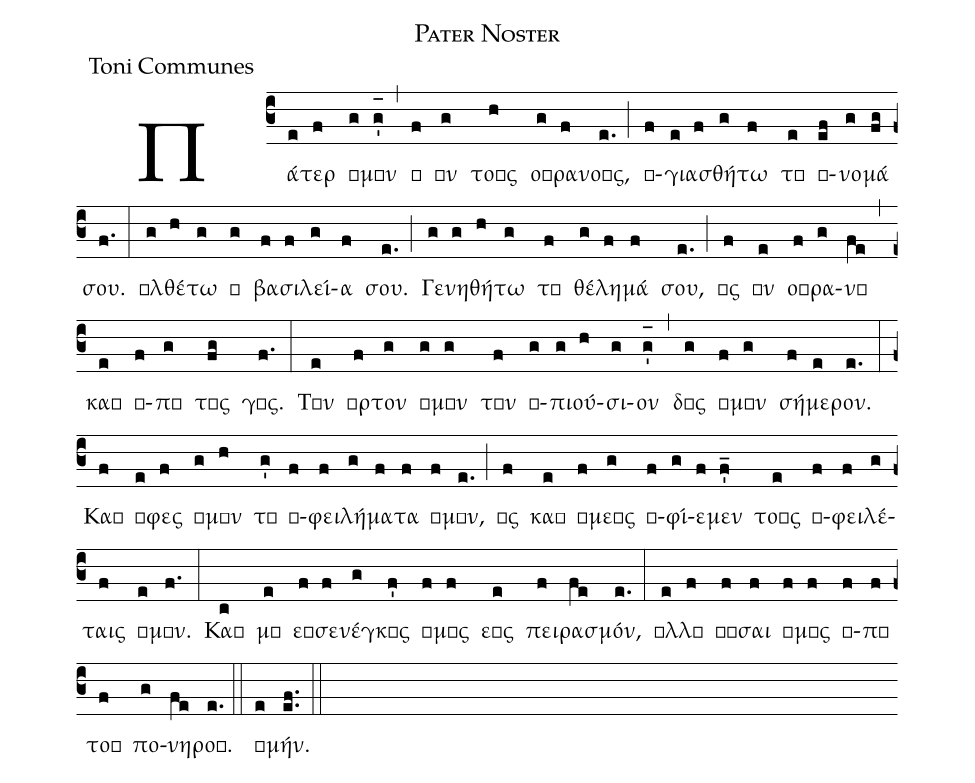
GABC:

name:Pater Noster;
office-part:Toni Communes;
%%
(c3)Πά(e)τερ(f) ἡ(g)μῶν(g'_[oh:h]) (,) ὁ(f) ἐν(g) τοῖς(h) οὐ(g)ρα(f)νοῖς,(e.) (;) ἁ(f)γι(e)ασ(f)θή(g)τω(f) τὸ(e) ὄ(ef)νο(g)μά(fg) σου.(f.) (:) Ἐλ(g)θέ(h)τω(g) ἡ(g) βα(f)σι(f)λεί(g)α(f) σου.(e.) (;) Γε(g)νη(g)θή(h)τω(g) τὸ(f) θέ(g)λη(f)μά(f) σου,(e.) (;) ὡς(f) ἐν(e) οὐ(f)ρα(g)νῷ(fe) (,) καὶ(e) ἐ(f)πὶ(g) τῆς(fg) γῆς.(f.) (:) Τὸν(e) ἄρ(f)τον(g) ἡ(g)μῶν(g) τὸν(f) ἐ(g)πι(g)ού(h)σι(g)ον(g'_[oh:h]) (,) δὸς(g) ἡ(f)μῖν(g) σή(f)με(e)ρον.(e.) (:) Καὶ(f) ἄ(e)φες(f) ἡ(g)μῖν(h) τὰ(g') ὀ(f)φει(f)λή(g)μα(f)τα(f) ἡ(f)μῶν,(e.) (;) ὡς(f) καὶ(e) ἡ(f)μεῖς(g) ἀ(f)φί(g)ε(f)μεν(f'_) τοῖς(e) ὀ(f)φει(f)λέ(g)ταις(f) ἡ(e)μῶν.(f.) (:) Καὶ(c) μὴ(e) εἰ(f)σε(f)νέγ(g)κῃς(f') ἡ(f)μᾶς(f) εἰς(e) πει(f)ρασ(fe)μόν,(e.) (:) ἀλ(e)λὰ(f) ῥῦ(f)σαι(f) ἡ(f)μᾶς(f) ἀ(f)πὸ(f) τοῦ(f) πο(g)νη(fe)ροῦ.(e.) (::) Ἀ(e)μήν.(e.f.) (::)
